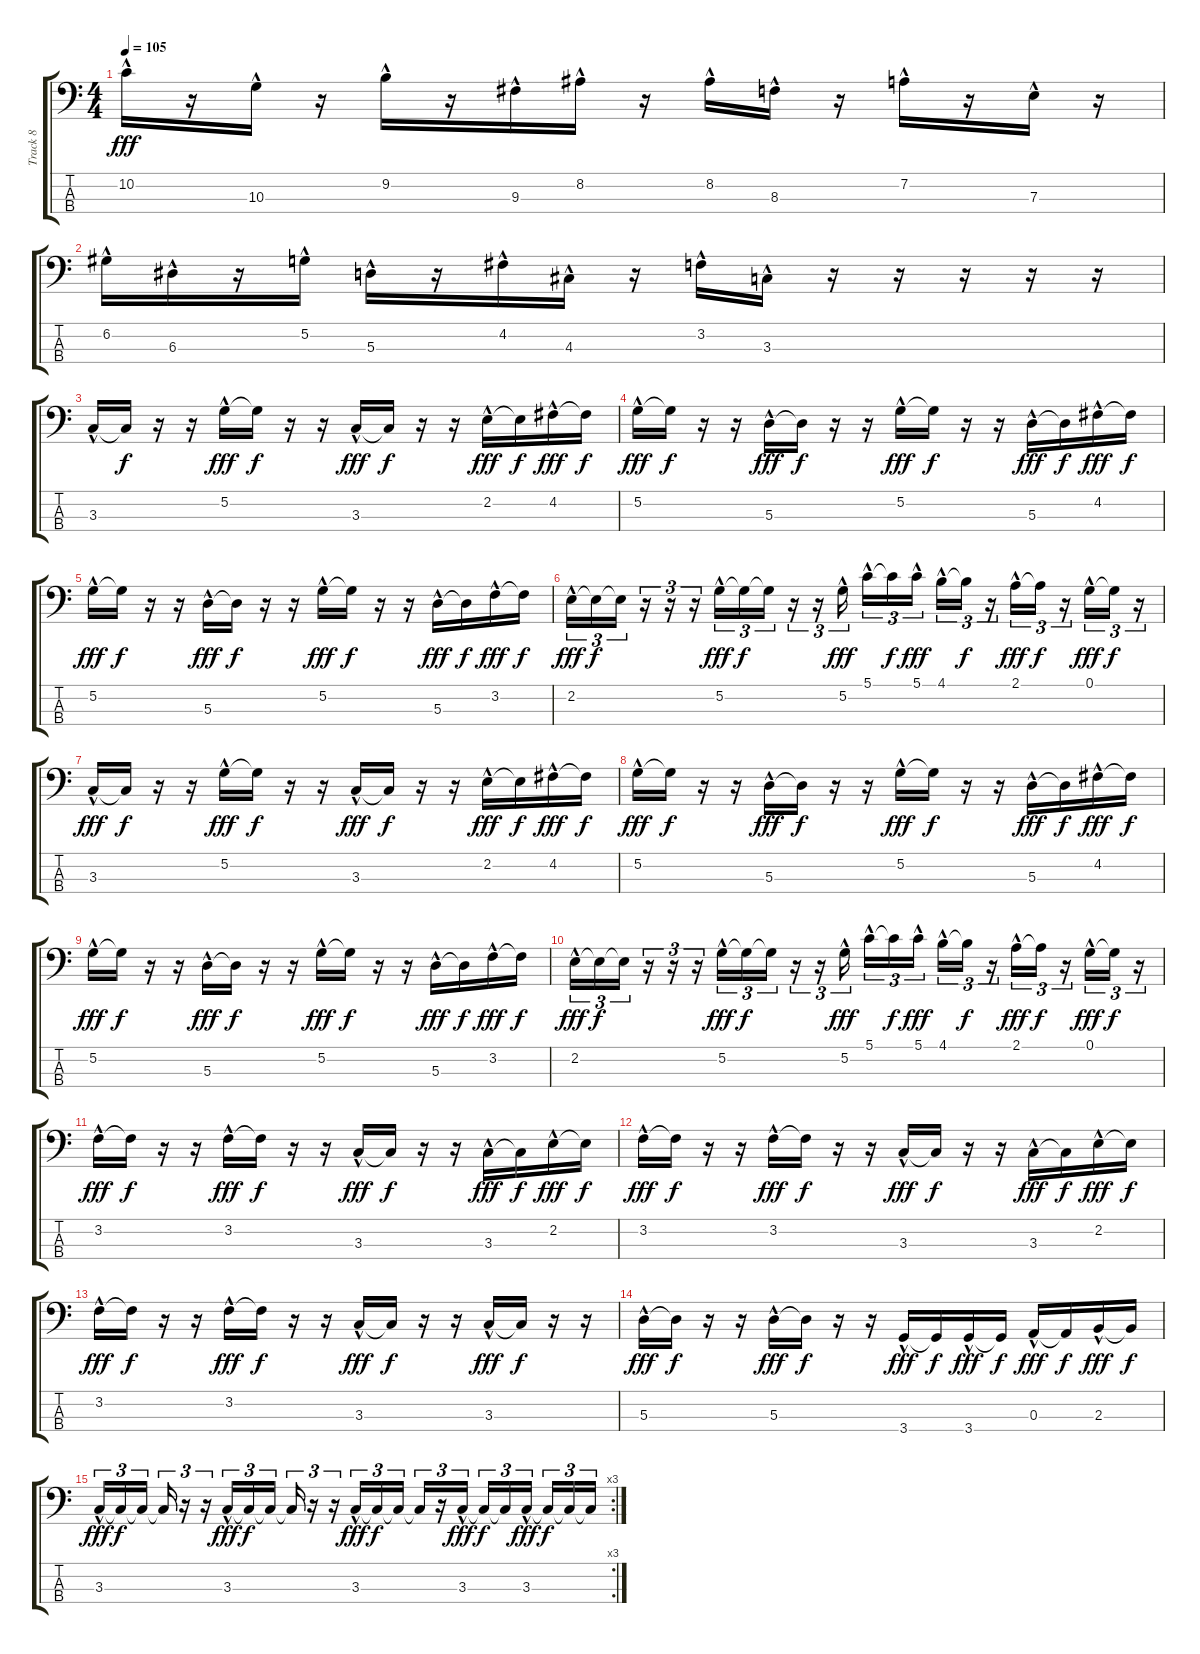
\track ("Track 8" "Track 8") {instrument slapbass1 bank 2}
\staff {score tabs}
\tuning (G2 D2 A1 E1) {hide}
\ts (4 4)
\tempo 105
\clef f4
\ks c
10.2{hac}.16{dy fff} r.16 10.3{hac}.16 r.16 9.2{hac}.16 r.16 9.3{hac}.16 8.2{hac}.16 r.16 8.2{hac}.16 8.3{hac}.16 r.16 7.2{hac}.16 r.16 7.3{hac}.16 r.16 |
6.2{hac}.16 6.3{hac}.16 r.16 5.2{hac}.16 5.3{hac}.16 r.16 4.2{hac}.16 4.3{hac}.16 r.16 3.2{hac}.16 3.3{hac}.16 r.16 r.16 r.16 r.16 r.16 |
3.3{hac}.16 3.3{t}.16{dy f} r.16 r.16 5.2{hac}.16{dy fff} 5.2{t}.16{dy f} r.16 r.16 3.3{hac}.16{dy fff} 3.3{t}.16{dy f} r.16 r.16 2.2{hac}.16{dy fff} 2.2{t}.16{dy f} 4.2{hac}.16{dy fff} 4.2{t}.16{dy f} |
5.2{hac}.16{dy fff} 5.2{t}.16{dy f} r.16 r.16 5.3{hac}.16{dy fff} 5.3{t}.16{dy f} r.16 r.16 5.2{hac}.16{dy fff} 5.2{t}.16{dy f} r.16 r.16 5.3{hac}.16{dy fff} 5.3{t}.16{dy f} 4.2{hac}.16{dy fff} 4.2{t}.16{dy f} |
5.2{hac}.16{dy fff} 5.2{t}.16{dy f} r.16 r.16 5.3{hac}.16{dy fff} 5.3{t}.16{dy f} r.16 r.16 5.2{hac}.16{dy fff} 5.2{t}.16{dy f} r.16 r.16 5.3{hac}.16{dy fff} 5.3{t}.16{dy f} 3.2{hac}.16{dy fff} 3.2{t}.16{dy f} |
2.2{hac}.16{tu (3 2) dy fff} 2.2{t}.16{tu (3 2) dy f} 2.2{t}.16{tu (3 2)} r.16{tu (3 2)} r.16{tu (3 2)} r.16{tu (3 2)} 5.2{hac}.16{tu (3 2) dy fff} 5.2{t}.16{tu (3 2) dy f} 5.2{t}.16{tu (3 2)} r.16{tu (3 2)} r.16{tu (3 2)} 5.2{hac}.16{tu (3 2) dy fff} 5.1{hac}.16{tu (3 2)} 5.1{t}.16{tu (3 2) dy f} 5.1{hac}.16{tu (3 2) dy fff beam splitsecondary} 4.1{hac}.16{tu (3 2)} 4.1{t}.16{tu (3 2) dy f} r.16{tu (3 2)} 2.1{hac}.16{tu (3 2) dy fff} 2.1{t}.16{tu (3 2) dy f} r.16{tu (3 2)} 0.1{hac}.16{tu (3 2) dy fff} 0.1{t}.16{tu (3 2) dy f} r.16{tu (3 2)} |
3.3{hac}.16{dy fff} 3.3{t}.16{dy f} r.16 r.16 5.2{hac}.16{dy fff} 5.2{t}.16{dy f} r.16 r.16 3.3{hac}.16{dy fff} 3.3{t}.16{dy f} r.16 r.16 2.2{hac}.16{dy fff} 2.2{t}.16{dy f} 4.2{hac}.16{dy fff} 4.2{t}.16{dy f} |
5.2{hac}.16{dy fff} 5.2{t}.16{dy f} r.16 r.16 5.3{hac}.16{dy fff} 5.3{t}.16{dy f} r.16 r.16 5.2{hac}.16{dy fff} 5.2{t}.16{dy f} r.16 r.16 5.3{hac}.16{dy fff} 5.3{t}.16{dy f} 4.2{hac}.16{dy fff} 4.2{t}.16{dy f} |
5.2{hac}.16{dy fff} 5.2{t}.16{dy f} r.16 r.16 5.3{hac}.16{dy fff} 5.3{t}.16{dy f} r.16 r.16 5.2{hac}.16{dy fff} 5.2{t}.16{dy f} r.16 r.16 5.3{hac}.16{dy fff} 5.3{t}.16{dy f} 3.2{hac}.16{dy fff} 3.2{t}.16{dy f} |
2.2{hac}.16{tu (3 2) dy fff} 2.2{t}.16{tu (3 2) dy f} 2.2{t}.16{tu (3 2)} r.16{tu (3 2)} r.16{tu (3 2)} r.16{tu (3 2)} 5.2{hac}.16{tu (3 2) dy fff} 5.2{t}.16{tu (3 2) dy f} 5.2{t}.16{tu (3 2)} r.16{tu (3 2)} r.16{tu (3 2)} 5.2{hac}.16{tu (3 2) dy fff} 5.1{hac}.16{tu (3 2)} 5.1{t}.16{tu (3 2) dy f} 5.1{hac}.16{tu (3 2) dy fff beam splitsecondary} 4.1{hac}.16{tu (3 2)} 4.1{t}.16{tu (3 2) dy f} r.16{tu (3 2)} 2.1{hac}.16{tu (3 2) dy fff} 2.1{t}.16{tu (3 2) dy f} r.16{tu (3 2)} 0.1{hac}.16{tu (3 2) dy fff} 0.1{t}.16{tu (3 2) dy f} r.16{tu (3 2)} |
3.2{hac}.16{dy fff} 3.2{t}.16{dy f} r.16 r.16 3.2{hac}.16{dy fff} 3.2{t}.16{dy f} r.16 r.16 3.3{hac}.16{dy fff} 3.3{t}.16{dy f} r.16 r.16 3.3{hac}.16{dy fff} 3.3{t}.16{dy f} 2.2{hac}.16{dy fff} 2.2{t}.16{dy f} |
3.2{hac}.16{dy fff} 3.2{t}.16{dy f} r.16 r.16 3.2{hac}.16{dy fff} 3.2{t}.16{dy f} r.16 r.16 3.3{hac}.16{dy fff} 3.3{t}.16{dy f} r.16 r.16 3.3{hac}.16{dy fff} 3.3{t}.16{dy f} 2.2{hac}.16{dy fff} 2.2{t}.16{dy f} |
3.2{hac}.16{dy fff} 3.2{t}.16{dy f} r.16 r.16 3.2{hac}.16{dy fff} 3.2{t}.16{dy f} r.16 r.16 3.3{hac}.16{dy fff} 3.3{t}.16{dy f} r.16 r.16 3.3{hac}.16{dy fff} 3.3{t}.16{dy f} r.16 r.16 |
5.3{hac}.16{dy fff} 5.3{t}.16{dy f} r.16 r.16 5.3{hac}.16{dy fff} 5.3{t}.16{dy f} r.16 r.16 3.4{hac}.16{dy fff} 3.4{t}.16{dy f} 3.4{hac}.16{dy fff} 3.4{t}.16{dy f} 0.3{hac}.16{dy fff} 0.3{t}.16{dy f} 2.3{hac}.16{dy fff} 2.3{t}.16{dy f} |
\rc 3
3.3{hac}.16{tu (3 2) dy fff} 3.3{t}.16{tu (3 2) dy f} 3.3{t}.16{tu (3 2) beam splitsecondary} 3.3{t}.16{tu (3 2)} r.16{tu (3 2)} r.16{tu (3 2)} 3.3{hac}.16{tu (3 2) dy fff} 3.3{t}.16{tu (3 2) dy f} 3.3{t}.16{tu (3 2) beam splitsecondary} 3.3{t}.16{tu (3 2)} r.16{tu (3 2)} r.16{tu (3 2)} 3.3{hac}.16{tu (3 2) dy fff} 3.3{t}.16{tu (3 2) dy f} 3.3{t}.16{tu (3 2) beam splitsecondary} 3.3{t}.16{tu (3 2)} r.16{tu (3 2)} 3.3{hac}.16{tu (3 2) dy fff} 3.3{t}.16{tu (3 2) dy f} 3.3{t}.16{tu (3 2)} 3.3{hac}.16{tu (3 2) dy fff beam splitsecondary} 3.3{t}.16{tu (3 2) dy f} 3.3{t}.16{tu (3 2)} 3.3{t}.16{tu (3 2)}
